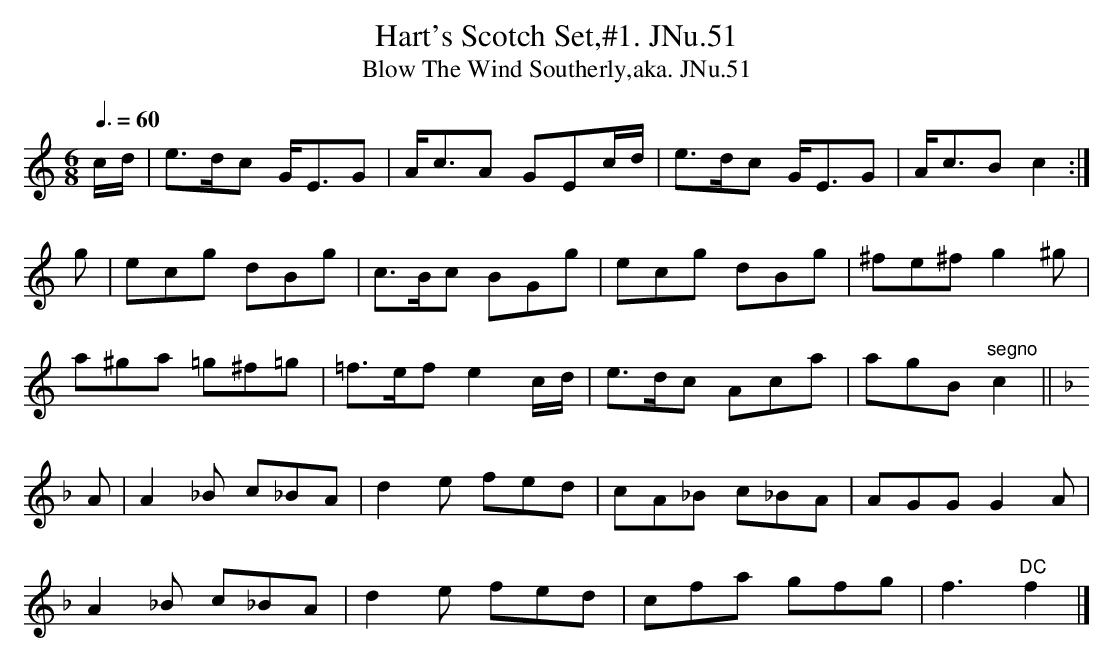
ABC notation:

X:1
T:Hart's Scotch Set,#1. JNu.51
T:Blow The Wind Southerly,aka. JNu.51
M:6/8
L:1/8
Q:3/8=60
K:C
c/d/|e>dc G<EG|A<cA GEc/d/|e>dc G<EG|A<cB c2:|
g|ecg dBg|c>Bc BGg|ecg dBg|^fe^f g2^g|
a^ga =g^f=g|=f>ef e2c/d/|e>dc Aca|agB"segno" c2||
K:F
A|A2_B c_BA|d2e fed|cA_B c_BA|AGG G2A|
A2_B c_BA|d2e fed|cfa gfg|f3"DC" f2|]
